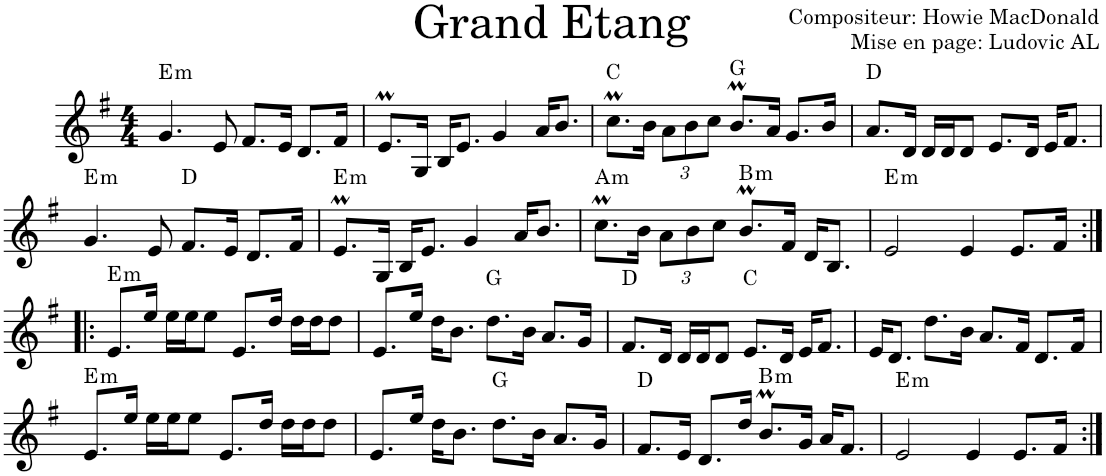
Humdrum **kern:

**kern	**harte
*part1	*part1
*staff1	*
*I"Violon	*
*I'Vln.	*
*clefG2	*
*k[f#]	*
*M4/4	*
=1	=1
!	!LO:H:kt=m
4.g/	E:min
8e/	.
8.f#/L	.
16e/Jk	.
8.d/L	.
16f#/Jk	.
=2	=2
8.eM/L	.
16G/Jk	.
16B/KL	.
8.e/J	.
4g/	.
16a/KL	.
8.b/J	.
=3	=3
8.ccM\L	C:maj
16b\Jk	.
*Xbrackettup	*
12a\L	.
12b\	.
12cc\J	.
8.bm/L	G:maj
16a/Jk	.
8.g/L	.
16b/Jk	.
=4	=4
8.a/L	D:maj
16d/Jk	.
16d/LL	.
16d/J	.
8d/J	.
8.e/L	.
16d/Jk	.
16e/KL	.
8.f#/J	.
!!LO:LB:g=z
=5	=5
!	!LO:H:kt=m
4.g/	E:min
8e/	.
8.f#/L	D:maj
16e/Jk	.
8.d/L	.
16f#/Jk	.
=6	=6
!	!LO:H:kt=m
8.eM/L	E:min
16G/Jk	.
16B/KL	.
8.e/J	.
4g/	.
16a/KL	.
8.b/J	.
=7	=7
!	!LO:H:kt=m
8.ccM\L	A:min
16b\Jk	.
12a\L	.
12b\	.
12cc\J	.
!	!LO:H:kt=m
8.bm/L	B:min
16f#/Jk	.
16d/KL	.
8.B/J	.
=8	=8
!	!LO:H:kt=m
2e/	E:min
4e/	.
8.e/L	.
16f#/Jk	.
!!LO:LB:g=z
=9:|!|:	=9:|!|:
!	!LO:H:kt=m
8.e/L	E:min
16ee/Jk	.
16ee\LL	.
16ee\J	.
8ee\J	.
8.e/L	.
16dd/Jk	.
16dd\LL	.
16dd\J	.
8dd\J	.
=10	=10
8.e/L	.
16ee/Jk	.
16dd\KL	.
8.b\J	.
8.dd\L	G:maj
16b\Jk	.
8.a/L	.
16g/Jk	.
=11	=11
8.f#/L	D:maj
16d/Jk	.
16d/LL	.
16d/J	.
8d/J	.
8.e/L	C:maj
16d/Jk	.
16e/KL	.
8.f#/J	.
=12	=12
16e/KL	.
8.d/J	.
8.dd\L	.
16b\Jk	.
8.a/L	.
16f#/Jk	.
8.d/L	.
16f#/Jk	.
!!LO:LB:g=z
=13	=13
!	!LO:H:kt=m
8.e/L	E:min
16ee/Jk	.
16ee\LL	.
16ee\J	.
8ee\J	.
8.e/L	.
16dd/Jk	.
16dd\LL	.
16dd\J	.
8dd\J	.
=14	=14
8.e/L	.
16ee/Jk	.
16dd\KL	.
8.b\J	.
8.dd\L	G:maj
16b\Jk	.
8.a/L	.
16g/Jk	.
=15	=15
8.f#/L	D:maj
16e/Jk	.
8.d/L	.
16dd/Jk	.
!	!LO:H:kt=m
8.bm/L	B:min
16g/Jk	.
16a/KL	.
8.f#/J	.
=16	=16
!	!LO:H:kt=m
2e/	E:min
4e/	.
8.e/L	.
16f#/Jk	.
=:|!	=:|!
*-	*-
